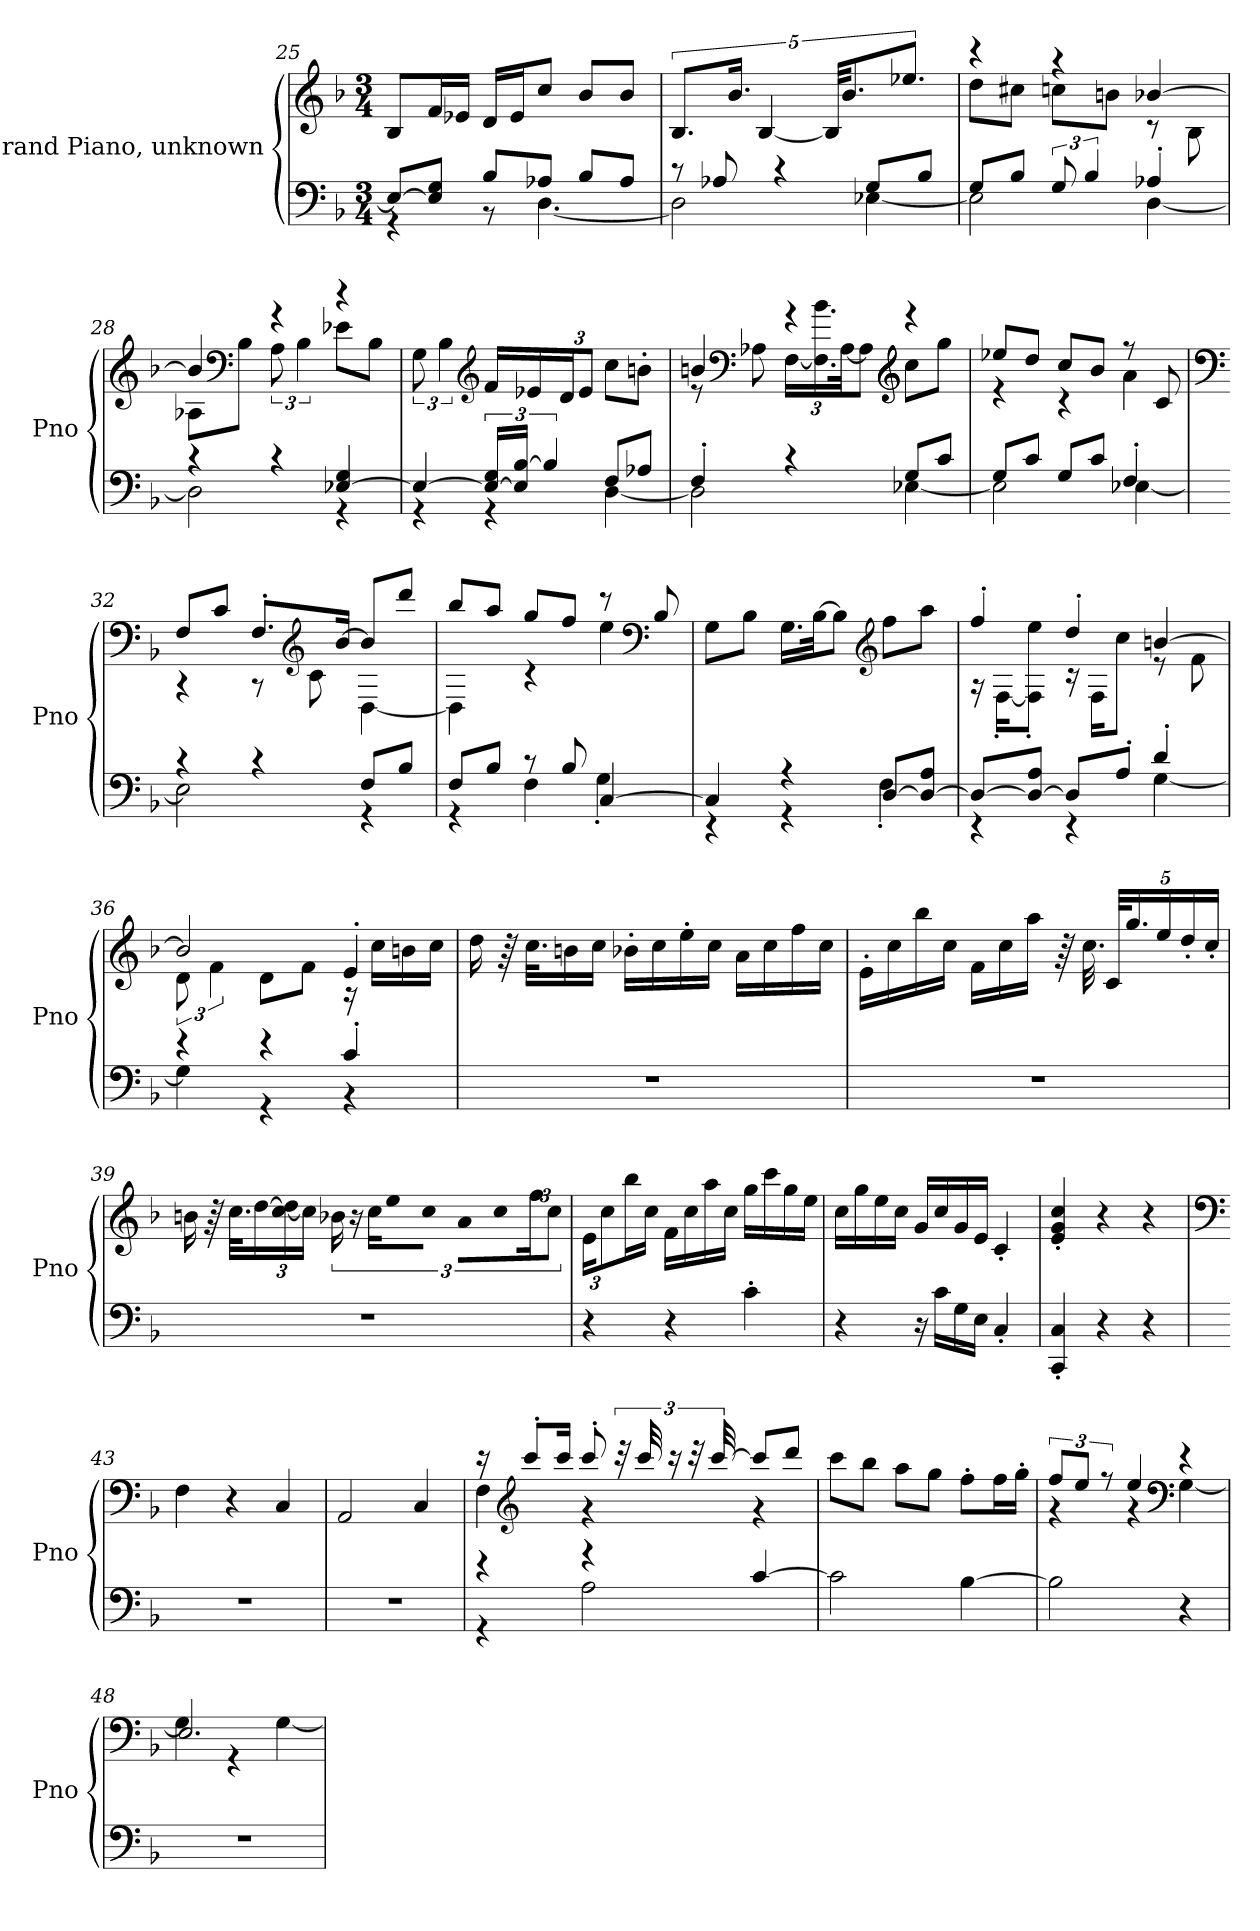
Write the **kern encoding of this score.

**kern	**kern
*part1	*part1
*staff2	*staff1
*I"Grand Piano, unknown	*
*I'Pno	*
!!LO:LB:g=z
*clefF4	*clefG2
*k[b-]	*k[b-]
*M3/4	*M3/4
=25	=25
*^	*
8E-/L_	4r	8B-/L
8E-/] 8G/J	.	16f/L
.	.	16e-X/JJ
8B-/L	8r	16d/LL
.	.	16e-/J
8A-X/J	[4.D\	8cc/J
8B-/L	.	8b-/L
8A-/J	.	8b-/J
=26	=26	=26
8r	2D\]	10.B-/L
8A-X/	.	.
.	.	20.b-/Jk
.	.	[5B-/
4r	.	.
.	.	40B-/KKL]
.	.	10.b-/
8G/L	[4E-X\	.
.	.	10.ee-X/J
8B-/J	.	.
=27	=27	=27
*	*	*^
8G/L	2E-\]	4r	8dd\L
8B-/J	.	.	8cc#X\J
12G/	.	4r	8ccn\L
6B-/	.	.	.
.	.	.	8bn\J
4A-X'/	[4D\	[4b-X/	8r
.	.	.	8B-\
=28	=28	=28	=28
4r	2D\]	4b-/]	8A-X\L
*	*	*clefF4	*
.	.	.	8B-\J
4r	.	4r	12A-\
.	.	.	6B-\
[4E-X/ 4G/	4r	4r	8e-X\L
.	.	.	8B-\J
*	*	*v	*v
!!LO:PB:g=z
=29	=29	=29
4E-/_	4r	12G\
.	.	6B-\
*	*	*clefG2
24E-/_ 24G/LL	4r	16f/LL
24E-/] [24B-/JJ	.	.
.	.	16e-X/
6B-/]	.	.
*	*	*Xbrackettup
.	.	24d/J
.	.	12e-/J
8F/L	[4D\	8cc\L
8A-X/J	.	8bn'\J
=30	=30	=30
*	*	*^
4F'/	2D\]	4bn/	8r
*	*	*clefF4	*
.	.	.	8A-X\
4r	.	4r	[24F\LL
.	.	.	24.F\] 24.b\
.	.	.	[48A-\JK
.	.	.	8A-\J]
*	*	*clefG2	*
8G/L	[4E-X\	4r	8cc\L
8c/J	.	.	8gg\J
=31	=31	=31	=31
8G/L	2E-\]	8ee-X/L	4r
8c/J	.	8dd/J	.
8G/L	.	8cc/L	4r
8c/J	.	8b-/J	.
4F'/	[4E-X\	8r	4a\
.	.	8c/	.
=32	=32	=32	=32
*	*	*clefF4	*
4r	2E-\]	8F/L	4r
.	.	8c/J	.
4r	.	8.F'/L	8r
*	*	*clefG2	*
.	.	.	8c\
.	.	[16b-/Jk	.
8F/L	4r	8b-/L]	[4D\
8B-/J	.	8ddd/J	.
!!LO:LB:g=z	!!
=33	=33	=33	=33
8F/L	4r	8bb-/L	4D\]
8B-/J	.	8aa/J	.
8r	4F\	8gg/L	4r
8B-/	.	8ff/J	.
[4C/	4G'\	8r	4ee\
*	*	*clefF4	*
.	.	8B-/	.
*	*	*v	*v
=34	=34	=34
4C/]	4r	8G\L
.	.	8B-\J
4r	4r	16.G\LL
.	.	[32B-\JK
.	.	8B-\J]
*	*	*clefG2
[8D/L	4F'\	8ff\L
8D/_ 8A/J	.	8aa\J
=35	=35	=35
*	*	*^
8D/L_	4r	4ff'/	16r
.	.	.	[16F'\KL
8D/_ 8A/J	.	.	8F\]' 8ee\'J
8D/L]	4r	4dd'/	16r
.	.	.	16F\KL
8A'/J	.	.	8cc\J
4d'/	[4G\	[4bn/	8r
.	.	.	8f\
=36	=36	=36	=36
*	*	*	*brackettup
4r	4G\]	2b/]	12d\
.	.	.	6f\
4r	4r	.	8d\L
.	.	.	8f\J
4c'/	4r	4e'/	16r
.	.	.	16cc\LL
.	.	.	16bn\
.	.	.	16cc\JJ
*v	*v	*	*
*	*v	*v
!!LO:LB:g=z
=37	=37
2.r	16dd\
.	64r
.	32.cc\KLL
.	16bn\
.	16cc\JJ
.	16b-X'\LL
.	16cc\
.	16ee'\
.	16cc\JJ
.	16a\LL
.	16cc\
.	16ff\
.	16cc\JJ
=38	=38
2.r	16e'\LL
.	16cc\
.	16bb-\
.	16cc\JJ
.	16f\LL
.	16cc\
.	16aa\JJ
.	64r
.	32.cc\
*	*Xbrackettup
.	40c/KLL
.	20.gg/
.	20ee/
.	20dd'/
.	20cc'/JJ
=39	=39
2.r	16bn\
.	64r
.	32.cc\KLL
.	[24dd\
.	[24cc\ 24dd\]
.	24cc\JJ]
*	*brackettup
.	24b-X\
.	24r
.	24cc\LL
.	16ee\
.	16cc\JJ
.	16a\LL
.	16cc\
*	*Xbrackettup
.	24ff\J
.	12cc\J
!!LO:LB:g=z
=40	=40
4r	24e\KL
.	12cc\
.	16bb-\L
.	16cc\JJ
4r	16f\LL
.	16cc\
.	16aa\
.	16cc\JJ
4c'\	16gg\LL
.	16ccc\
.	16gg\
.	16ee\JJ
=41	=41
4r	16cc\LL
.	16gg\
.	16ee\
.	16cc\JJ
16r	16g/LL
16c\LL	16cc/
16G\	16g/
16E\JJ	16e/JJ
4C'/	4c'/
=42	=42
4CC/' 4C/'	4e/' 4g/' 4cc/'
4r	4r
4r	4r
=43	=43
*	*clefF4
2.r	4F\
.	4r
.	4C/
=44	=44
2.r	2AA/
.	4C/
!!LO:LB:g=z
=45	=45
*^	*^
4r	4r	16r	4F\
*	*	*clefG2	*
.	.	8ccc'/L	.
.	.	16ccc/Jk	.
4r	2A\	8ccc'/	4r
*	*	*brackettup	*
.	.	48r	.
.	.	48ccc/	.
.	.	24r	.
.	.	48r	.
.	.	[48ccc/	.
[4c/	.	8ccc/L]	4r
.	.	8ddd/J	.
*v	*v	*	*
*	*v	*v
=46	=46
2c\]	8ccc\L
.	8bb-\J
.	8aa\L
.	8gg\J
[4B-\	8ff'\L
.	16ff\L
.	16gg'\JJ
=47	=47
*	*^
2B-\]	12ff/L	4r
.	12ee/J	.
.	12r	.
.	4ee/	4r
*	*clefF4	*
4r	4r	[4G\
=48	=48	=48
2.r	2.E/	4G\]
.	.	4r
.	.	[4G\
*	*v	*v
=	=
*-	*-
